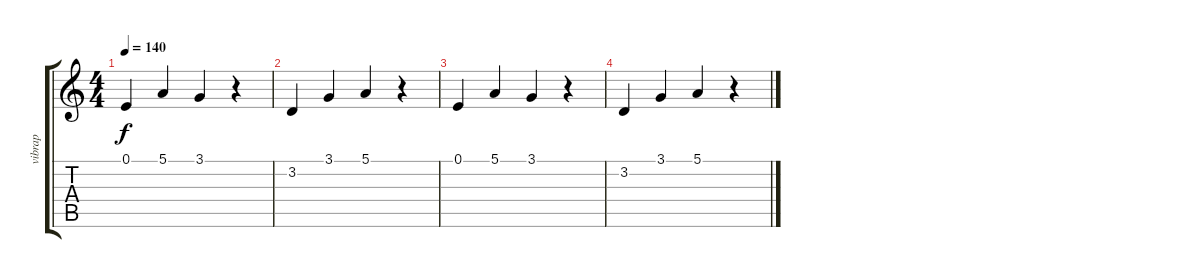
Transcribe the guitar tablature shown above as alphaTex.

\track ("vibrap" "vibrap") {instrument vibraphone}
\staff {score tabs}
\tuning (E4 B3 G3 D3 A2 E2) {hide}
\ts (4 4)
\tempo 140
\clef g2
\ks c
0.1.4{dy f volume 8} 5.1.4{volume 7} 3.1.4{volume 6} r.4 |
3.2.4{volume 6} 3.1.4{volume 5} 5.1.4{volume 4} r.4 |
0.1.4{volume 4} 5.1.4{volume 3} 3.1.4{volume 2} r.4 |
3.2.4{volume 2} 3.1.4{volume 1} 5.1.4{volume 0} r.4
